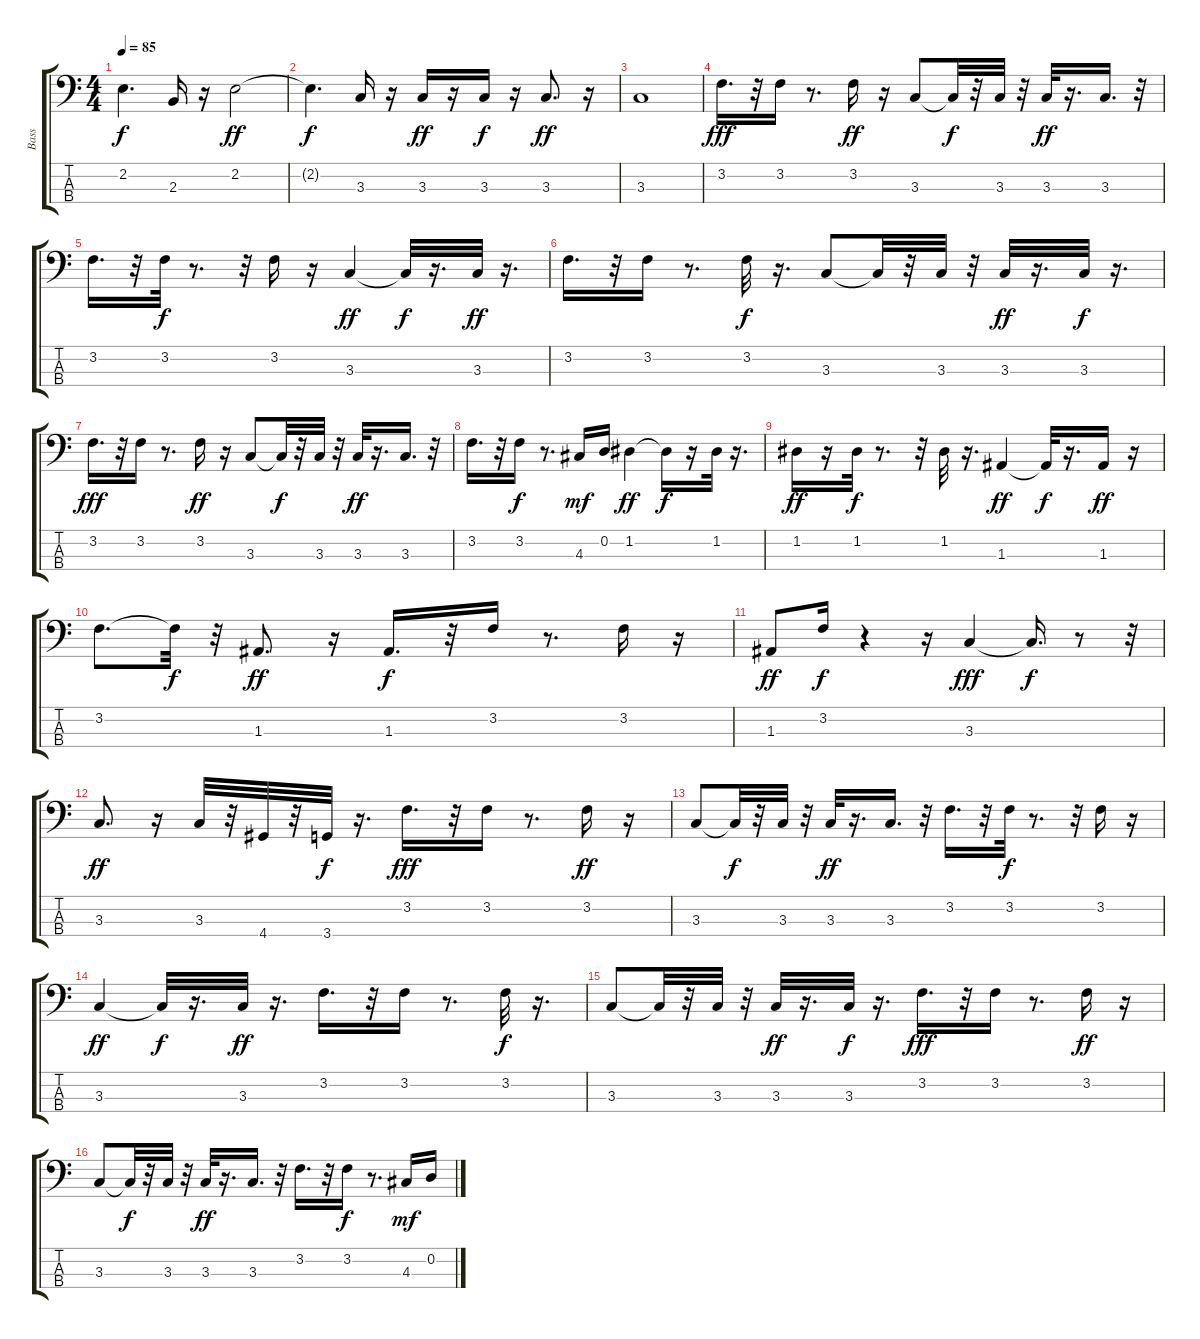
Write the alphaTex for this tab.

\track ("Bass" "Bass") {instrument acousticbass}
\staff {score tabs}
\tuning (G2 D2 A1 E1) {hide}
\ts (4 4)
\tempo 85
\clef f4
\ks c
2.2{t}.4{d dy f} 2.3.16 r.16 2.2.2{dy ff} |
2.2{t}.4{d dy f} 3.3.16 r.16 3.3.16{dy ff} r.16 3.3.16{dy f} r.16 3.3.8{d dy ff} r.16 |
3.3.1 |
3.2.16{d dy fff} r.32 3.2.16 r.8{d} 3.2.16{dy ff} r.16 3.3.8 3.3{t}.32{dy f} r.32 3.3.32 r.32 3.3.32{dy ff} r.16{d} 3.3.16{d} r.32 |
3.2.16{d} r.32 3.2.32{dy f} r.8{d} r.32 3.2.16 r.16 3.3.4{dy ff} 3.3{t}.32{dy f} r.16{d} 3.3.32{dy ff} r.16{d} |
3.2.16{d} r.32 3.2.16 r.8{d} 3.2.32{dy f} r.16{d} 3.3.8 3.3{t}.32 r.32 3.3.32 r.32 3.3.32{dy ff} r.16{d} 3.3.32{dy f} r.16{d} |
3.2.16{d dy fff} r.32 3.2.16 r.8{d} 3.2.16{dy ff} r.16 3.3.8 3.3{t}.32{dy f} r.32 3.3.32 r.32 3.3.32{dy ff} r.16{d} 3.3.16{d} r.32 |
3.2.16{d} r.32 3.2.16{dy f} r.8{d} 4.3.16{dy mf} 0.2.16 1.2.4{dy ff} 1.2{t}.16{dy f} r.16 1.2.32 r.16{d} |
1.2.16{dy ff} r.16 1.2.32{dy f} r.8{d} r.32 1.2.32 r.16{d} 1.3.4{dy ff} 1.3{t}.32{dy f} r.16{d} 1.3.16{dy ff} r.16 |
3.2.8{d} 3.2{t}.32{dy f} r.32 1.3.8{d dy ff} r.16 1.3.16{d dy f} r.32 3.2.16 r.8{d} 3.2.16 r.16 |
1.3.8{dy ff} 3.2.16{dy f} r.4 r.16 3.3.4{dy fff} 3.3{t}.16{d dy f} r.8 r.32 |
3.3.8{d dy ff} r.16 3.3.32 r.32 4.4.32 r.32 3.4.32{dy f} r.16{d} 3.2.16{d dy fff} r.32 3.2.16 r.8{d} 3.2.16{dy ff} r.16 |
3.3.8 3.3{t}.32{dy f} r.32 3.3.32 r.32 3.3.32{dy ff} r.16{d} 3.3.16{d} r.32 3.2.16{d} r.32 3.2.32{dy f} r.8{d} r.32 3.2.16 r.16 |
3.3.4{dy ff} 3.3{t}.32{dy f} r.16{d} 3.3.32{dy ff} r.16{d} 3.2.16{d} r.32 3.2.16 r.8{d} 3.2.32{dy f} r.16{d} |
3.3.8 3.3{t}.32 r.32 3.3.32 r.32 3.3.32{dy ff} r.16{d} 3.3.32{dy f} r.16{d} 3.2.16{d dy fff} r.32 3.2.16 r.8{d} 3.2.16{dy ff} r.16 |
3.3.8 3.3{t}.32{dy f} r.32 3.3.32 r.32 3.3.32{dy ff} r.16{d} 3.3.16{d} r.32 3.2.16{d} r.32 3.2.16{dy f} r.8{d} 4.3.16{dy mf} 0.2.16
